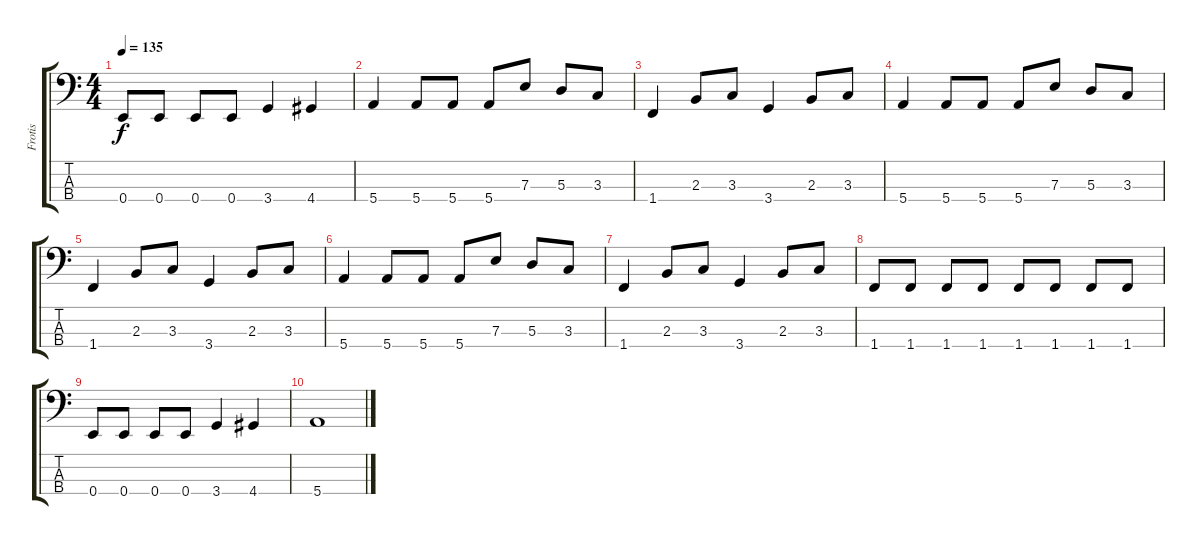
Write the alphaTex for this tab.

\track ("Frotis" "Frotis") {instrument electricbassfinger}
\staff {score tabs}
\tuning (G2 D2 A1 E1) {hide}
\ts (4 4)
\tempo 135
\clef f4
\ks c
0.4.8{dy f} 0.4.8 0.4.8 0.4.8 3.4.4 4.4.4 |
5.4.4 5.4.8 5.4.8 5.4.8 7.3.8 5.3.8 3.3.8 |
1.4.4 2.3.8 3.3.8 3.4.4 2.3.8 3.3.8 |
5.4.4 5.4.8 5.4.8 5.4.8 7.3.8 5.3.8 3.3.8 |
1.4.4 2.3.8 3.3.8 3.4.4 2.3.8 3.3.8 |
5.4.4 5.4.8 5.4.8 5.4.8 7.3.8 5.3.8 3.3.8 |
1.4.4 2.3.8 3.3.8 3.4.4 2.3.8 3.3.8 |
1.4.8 1.4.8 1.4.8 1.4.8 1.4.8 1.4.8 1.4.8 1.4.8 |
0.4.8 0.4.8 0.4.8 0.4.8 3.4.4 4.4.4 |
5.4.1
